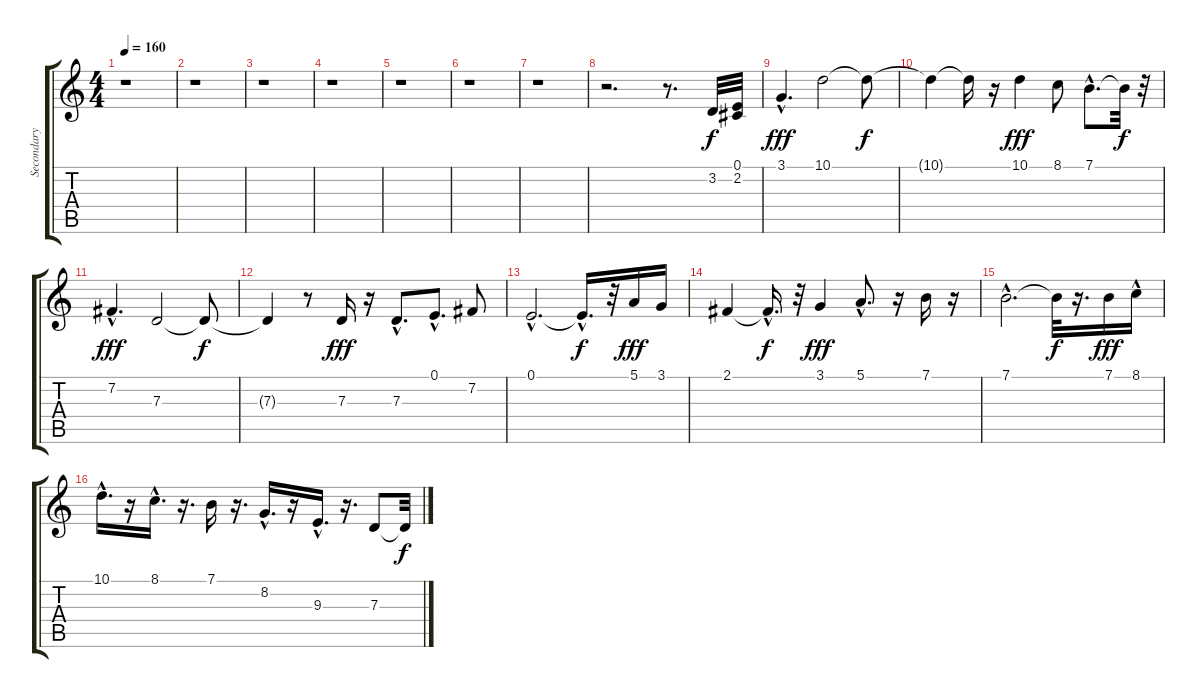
\track ("Secondary Keyboard Melody" "Secondary ") {instrument lead2sawtooth}
\staff {score tabs}
\tuning (E4 B3 G3 D3 A2 E2) {hide}
\ts (4 4)
\tempo 160
\clef g2
\ks c
r.1{dy f} |
r.1 |
r.1 |
r.1 |
r.1 |
r.1 |
r.1 |
r.2{d} r.8{d volume 12 balance 6} 3.2.32 (0.1 2.2).32 |
3.1{hac}.4{d dy fff} 10.1.2 10.1{t}.8{dy f} |
10.1{t}.4 10.1{t}.16 r.16 10.1.4{dy fff} 8.1.8 7.1{hac}.8{d} 7.1{t}.32{dy f} r.32 |
7.2{hac}.4{d dy fff} 7.3.2 7.3{t}.8{dy f} |
7.3{t}.4 r.8 7.3.16{dy fff} r.16 7.3{hac}.8{d} 0.1{hac}.8{d} 7.2.8 |
0.1{hac}.2{d} 0.1{hac t}.16{d dy f} r.32 5.1.16{dy fff} 3.1.16 |
2.1.4 2.1{hac t}.16{d dy f} r.32 3.1.4{dy fff} 5.1{hac}.8{d} r.16 7.1.16 r.16 |
7.1{hac}.2{d} 7.1{t}.32{dy f} r.16{d} 7.1.16{dy fff} 8.1{hac}.16 |
10.1{hac}.16{d} r.16 8.1{hac}.16{d} r.16{d} 7.1.16 r.16{d} 8.2{hac}.16{d} r.16 9.3{hac}.16{d} r.16{d} 7.3.8 7.3{t}.32{dy f volume 12 balance 6}
